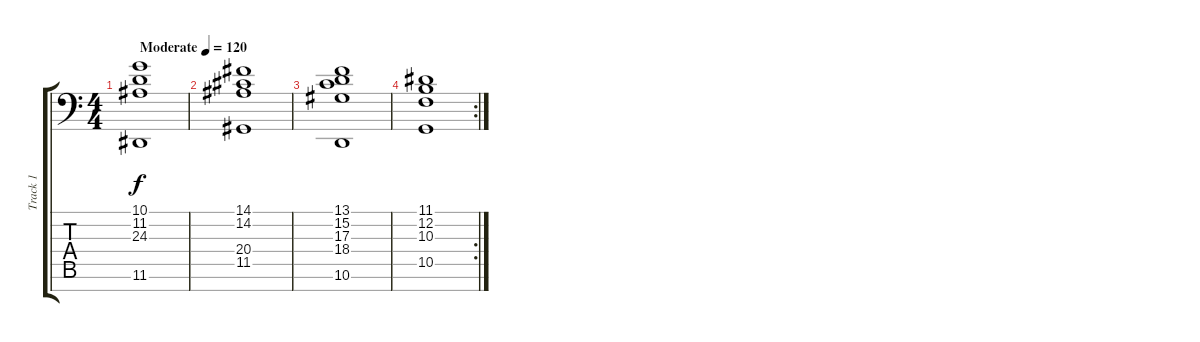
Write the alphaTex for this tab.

\track ("Track 1" "Track 1") {instrument acousticgrandpiano}
\staff {score tabs}
\tuning (E3 B2 G2 D2 A1 E1 A0) {hide}
\ts (4 4)
\tempo (120 "Moderate")
\clef f4
\ks c
(10.1 11.2 24.3 11.6).1{dy f instrument acousticgrandpiano} |
(14.1 14.2 20.4 11.5).1 |
(13.1 15.2 17.3 18.4 10.6).1 |
\rc 2
(11.1 12.2 10.3 10.5).1
